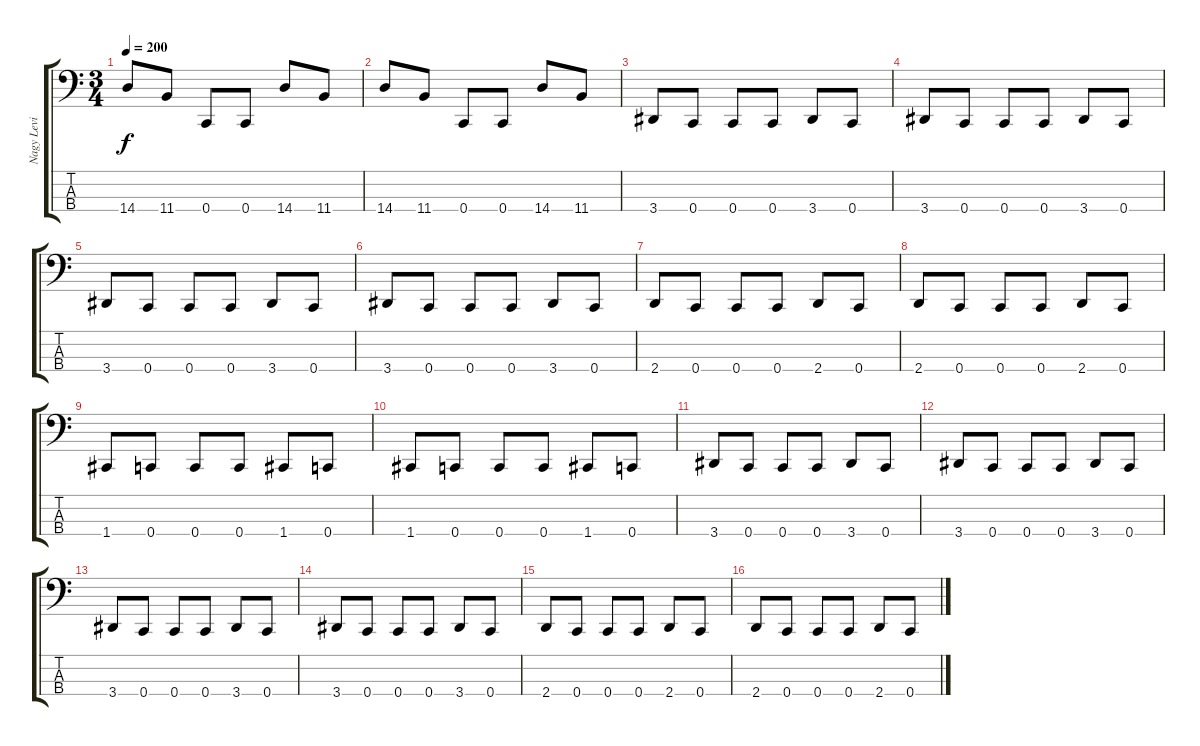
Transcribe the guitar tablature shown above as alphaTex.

\track ("Nagy Levi" "Nagy Levi") {instrument electricbassfinger}
\staff {score tabs}
\tuning (F2 C2 G1 C1) {hide}
\ts (3 4)
\tempo 200
\clef f4
\ks c
14.4.8{dy f} 11.4.8 0.4.8 0.4.8 14.4.8 11.4.8 |
14.4.8 11.4.8 0.4.8 0.4.8 14.4.8 11.4.8 |
3.4.8 0.4.8 0.4.8 0.4.8 3.4.8 0.4.8 |
3.4.8 0.4.8 0.4.8 0.4.8 3.4.8 0.4.8 |
3.4.8 0.4.8 0.4.8 0.4.8 3.4.8 0.4.8 |
3.4.8 0.4.8 0.4.8 0.4.8 3.4.8 0.4.8 |
2.4.8 0.4.8 0.4.8 0.4.8 2.4.8 0.4.8 |
2.4.8 0.4.8 0.4.8 0.4.8 2.4.8 0.4.8 |
1.4.8 0.4.8 0.4.8 0.4.8 1.4.8 0.4.8 |
1.4.8 0.4.8 0.4.8 0.4.8 1.4.8 0.4.8 |
3.4.8 0.4.8 0.4.8 0.4.8 3.4.8 0.4.8 |
3.4.8 0.4.8 0.4.8 0.4.8 3.4.8 0.4.8 |
3.4.8 0.4.8 0.4.8 0.4.8 3.4.8 0.4.8 |
3.4.8 0.4.8 0.4.8 0.4.8 3.4.8 0.4.8 |
2.4.8 0.4.8 0.4.8 0.4.8 2.4.8 0.4.8 |
2.4.8 0.4.8 0.4.8 0.4.8 2.4.8 0.4.8
